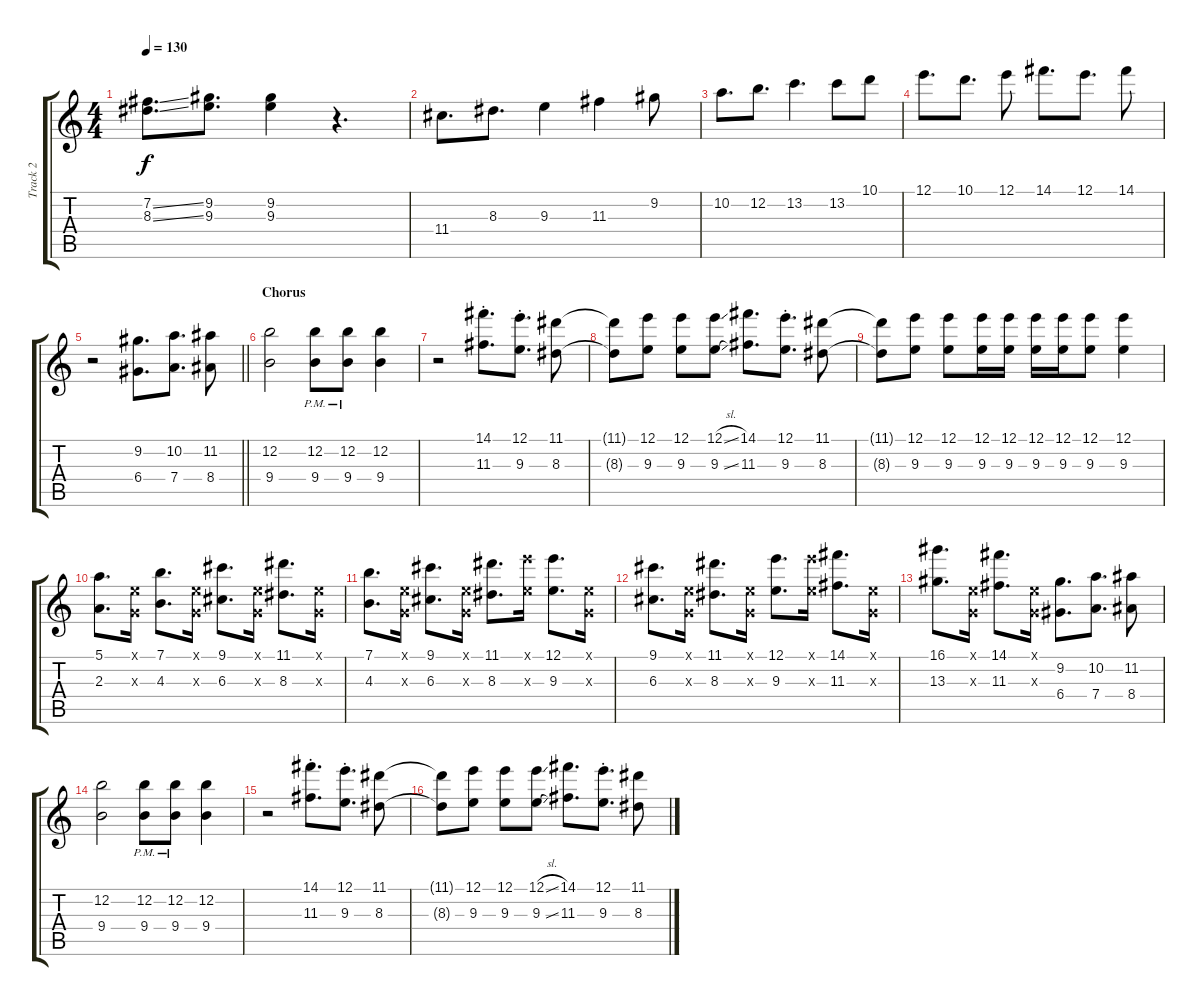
\track ("Track 2" "Track 2") {instrument acousticguitarsteel}
\staff {score tabs}
\tuning (E4 B3 G3 D3 A2 E2) {hide}
\ts (4 4)
\tempo 130
\clef g2
\ks c
(7.2{ss} 8.3{ss}).8{d dy f} (9.2 9.3).8{d} (9.2 9.3).4 r.4{d} |
11.4.8{d} 8.3.8{d} 9.3.4 11.3.4 9.2.8 |
10.2.8{d} 12.2.8{d} 13.2.4{d} 13.2.8 10.1.8 |
12.1.8{d} 10.1.8{d} 12.1.8 14.1.8{d} 12.1.8{d} 14.1.8 |
\barLineRight lightlight
r.2 (9.2 6.4).8{d} (10.2 7.4).8{d} (11.2 8.4).8 |
\section ("" "Chorus")
(12.2 9.4).2{volume 16} (12.2{pm} 9.4{pm}).8 (12.2{pm} 9.4{pm}).8 (12.2 9.4).4 |
r.2 (14.1{st} 11.3{st}).8{d} (12.1{st} 9.3{st}).8{d} (11.1 8.3).8 |
(11.1{t} 8.3{t}).8 (12.1 9.3).8 (12.1 9.3).8 (12.1{sl} 9.3{sl}).8 (14.1 11.3).8{d} (12.1{st} 9.3{st}).8{d} (11.1 8.3).8 |
(11.1{t} 8.3{t}).8 (12.1 9.3).8 (12.1 9.3).8 (12.1 9.3).16 (12.1 9.3).16 (12.1 9.3).16 (12.1 9.3).16 (12.1 9.3).8 (12.1 9.3).4 |
(5.1 2.3).8{d} (0.1{x} 0.3{x}).16 (7.1 4.3).8{d} (0.1{x} 0.3{x}).16 (9.1 6.3).8{d} (0.1{x} 0.3{x}).16 (11.1 8.3).8{d} (0.1{x} 0.3{x}).16 |
(7.1 4.3).8{d} (0.1{x} 0.3{x}).16 (9.1 6.3).8{d} (0.1{x} 0.3{x}).16 (11.1 8.3).8{d} (12.1{x} 9.3{x}).16 (12.1 9.3).8{d} (0.1{x} 0.3{x}).16 |
(9.1 6.3).8{d} (0.1{x} 0.3{x}).16 (11.1 8.3).8{d} (0.1{x} 0.3{x}).16 (12.1 9.3).8{d} (12.1{x} 9.3{x}).16 (14.1 11.3).8{d} (0.1{x} 0.3{x}).16 |
(16.1 13.3).8{d} (0.1{x} 0.3{x}).16 (14.1 11.3).8{d} (0.1{x} 0.3{x}).16 (9.2 6.4).8{d} (10.2 7.4).8{d} (11.2 8.4).8 |
(12.2 9.4).2 (12.2{pm} 9.4{pm}).8 (12.2{pm} 9.4{pm}).8 (12.2 9.4).4 |
r.2 (14.1{st} 11.3{st}).8{d} (12.1{st} 9.3{st}).8{d} (11.1 8.3).8 |
(11.1{t} 8.3{t}).8 (12.1 9.3).8 (12.1 9.3).8 (12.1{sl} 9.3{sl}).8 (14.1 11.3).8{d} (12.1{st} 9.3{st}).8{d} (11.1 8.3).8
